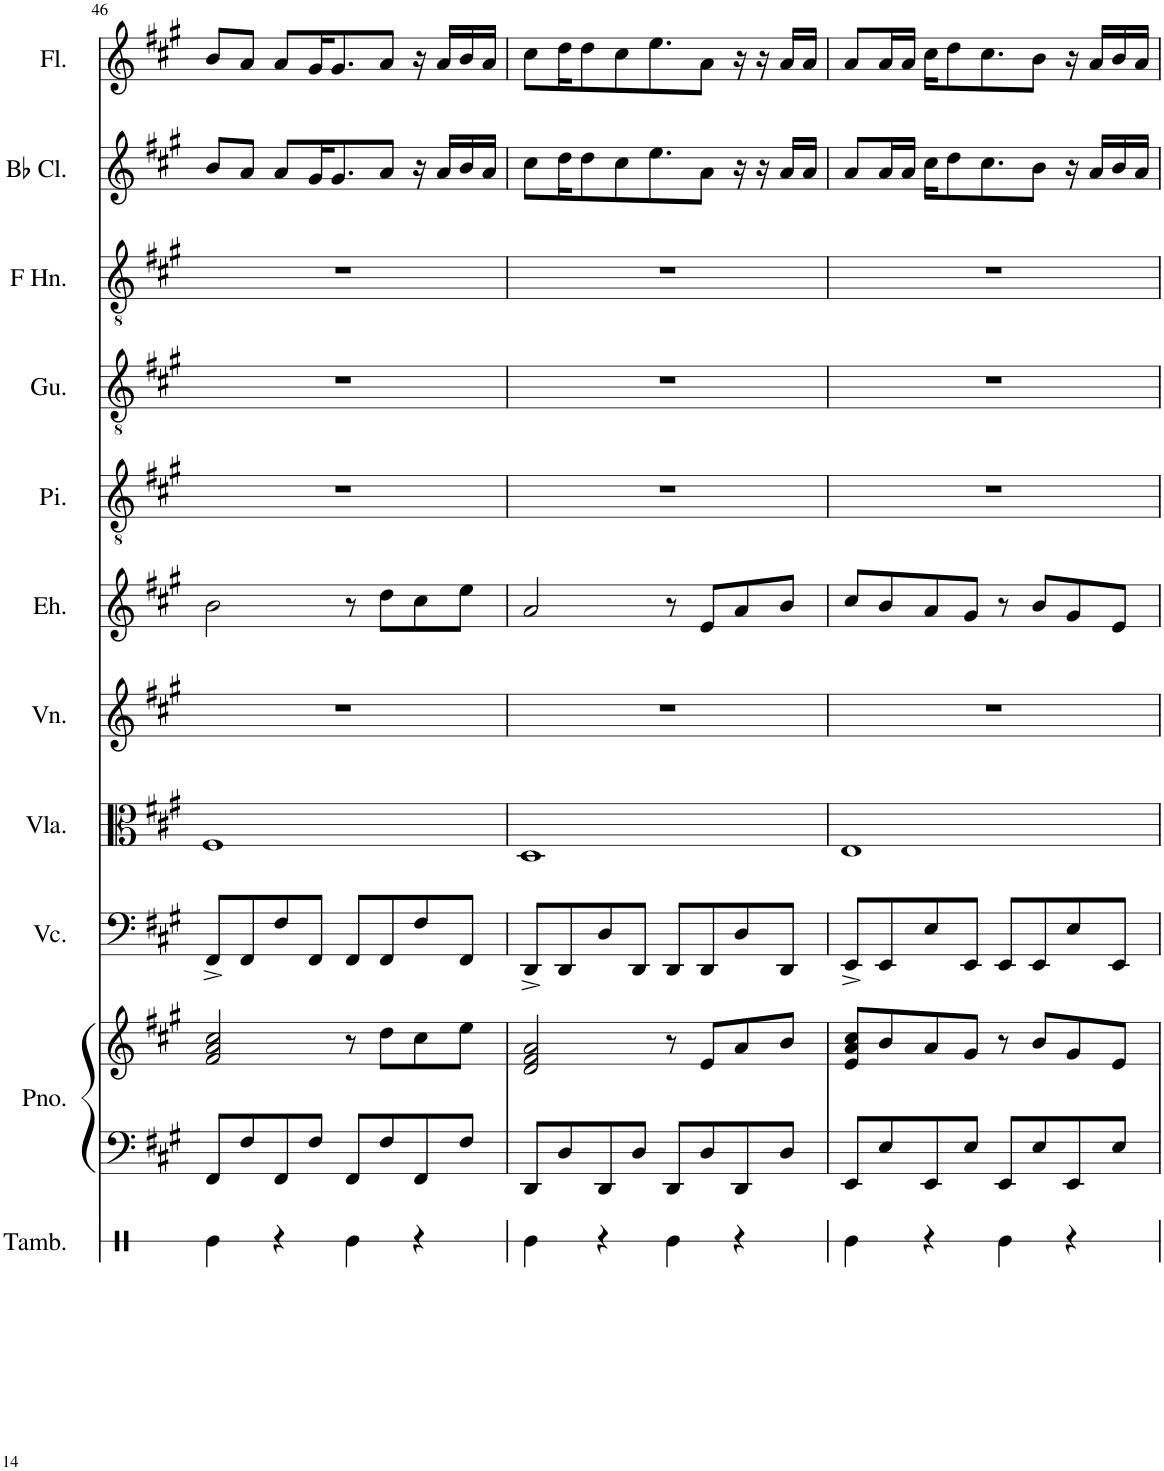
**kern	**kern	**kern	**kern	**kern	**kern	**kern	**kern	**kern	**kern	**kern	**kern
*part11	*part10	*part10	*part9	*part8	*part7	*part6	*part5	*part4	*part3	*part2	*part1
*staff12	*staff11	*staff10	*staff9	*staff8	*staff7	*staff6	*staff5	*staff4	*staff3	*staff2	*staff1
*I"Tambourine	*I"Piano	*	*I"Violoncello	*I"Viola	*I"Violin	*I"Erhu	*I"Pipa	*I"Guzheng	*I"Horn in F	*I"Bb Clarinet	*I"Flute
*I'Tamb.	*I'Pno.	*	*I'Vc.	*I'Vla.	*I'Vn.	*I'Eh.	*I'Pi.	*I'Gu.	*	*I'Bb Cl.	*I'Fl.
!!LO:PB:g=z
*clefX	*clefF4	*clefG2	*clefF4	*clefC3	*clefG2	*clefG2	*clefGv2	*clefGv2	*clefGv2	*clefG2	*clefG2
*	*	*	*	*	*	*	*	*	*ITrd4c7	*ITrd1c2	*
*k[]	*k[f#c#g#]	*k[f#c#g#]	*k[f#c#g#]	*k[f#c#g#]	*k[f#c#g#]	*k[f#c#g#]	*k[f#c#g#]	*k[f#c#g#]	*k[f#c#g#]	*k[f#c#g#]	*k[f#c#g#]
*M4/4	*M4/4	*M4/4	*M4/4	*M4/4	*M4/4	*M4/4	*M4/4	*M4/4	*M4/4	*M4/4	*M4/4
=46	=46	=46	=46	=46	=46	=46	=46	=46	=46	=46	=46
4Re\	8FF#/L	2f#/ 2a/ 2cc#/	8FF#^/L	1F#	1r	2b\	1r	1r	1r	8b/L	8b/L
.	8F#/	.	8FF#/	.	.	.	.	.	.	8a/J	8a/J
4r	8FF#/	.	8F#/	.	.	.	.	.	.	8a/L	8a/L
.	8F#/J	.	8FF#/J	.	.	.	.	.	.	16g#/K	16g#/K
.	.	.	.	.	.	.	.	.	.	8.g#/	8.g#/
4Re\	8FF#/L	8r	8FF#/L	.	.	8r	.	.	.	.	.
.	8F#/	8dd\L	8FF#/	.	.	8dd\L	.	.	.	8a/J	8a/J
4r	8FF#/	8cc#\	8F#/	.	.	8cc#\	.	.	.	16r	16r
.	.	.	.	.	.	.	.	.	.	16a/LL	16a/LL
.	8F#/J	8ee\J	8FF#/J	.	.	8ee\J	.	.	.	16b/	16b/
.	.	.	.	.	.	.	.	.	.	16a/JJ	16a/JJ
=47	=47	=47	=47	=47	=47	=47	=47	=47	=47	=47	=47
4Re\	8DD/L	2d/ 2f#/ 2a/	8DD^/L	1D	1r	2a/	1r	1r	1r	8cc#\L	8cc#\L
.	8D/	.	8DD/	.	.	.	.	.	.	16dd\K	16dd\K
.	.	.	.	.	.	.	.	.	.	8dd\	8dd\
4r	8DD/	.	8D/	.	.	.	.	.	.	.	.
.	.	.	.	.	.	.	.	.	.	8cc#\	8cc#\
.	8D/J	.	8DD/J	.	.	.	.	.	.	.	.
.	.	.	.	.	.	.	.	.	.	8.ee\	8.ee\
4Re\	8DD/L	8r	8DD/L	.	.	8r	.	.	.	.	.
.	8D/	8e/L	8DD/	.	.	8e/L	.	.	.	8a\J	8a\J
4r	8DD/	8a/	8D/	.	.	8a/	.	.	.	16r	16r
.	.	.	.	.	.	.	.	.	.	16r	16r
.	8D/J	8b/J	8DD/J	.	.	8b/J	.	.	.	16a/LL	16a/LL
.	.	.	.	.	.	.	.	.	.	16a/JJ	16a/JJ
=48	=48	=48	=48	=48	=48	=48	=48	=48	=48	=48	=48
4Re\	8EE/L	8e/ 8a/ 8cc#/L	8EE^/L	1E	1r	8cc#/L	1r	1r	1r	8a/L	8a/L
.	8E/	8b/	8EE/	.	.	8b/	.	.	.	16a/L	16a/L
.	.	.	.	.	.	.	.	.	.	16a/JJ	16a/JJ
4r	8EE/	8a/	8E/	.	.	8a/	.	.	.	16cc#\KL	16cc#\KL
.	.	.	.	.	.	.	.	.	.	8dd\	8dd\
.	8E/J	8g#/J	8EE/J	.	.	8g#/J	.	.	.	.	.
.	.	.	.	.	.	.	.	.	.	8.cc#\	8.cc#\
4Re\	8EE/L	8r	8EE/L	.	.	8r	.	.	.	.	.
.	8E/	8b/L	8EE/	.	.	8b/L	.	.	.	8b\J	8b\J
4r	8EE/	8g#/	8E/	.	.	8g#/	.	.	.	16r	16r
.	.	.	.	.	.	.	.	.	.	16a/LL	16a/LL
.	8E/J	8e/J	8EE/J	.	.	8e/J	.	.	.	16b/	16b/
.	.	.	.	.	.	.	.	.	.	16a/JJ	16a/JJ
=	=	=	=	=	=	=	=	=	=	=	=
*-	*-	*-	*-	*-	*-	*-	*-	*-	*-	*-	*-
